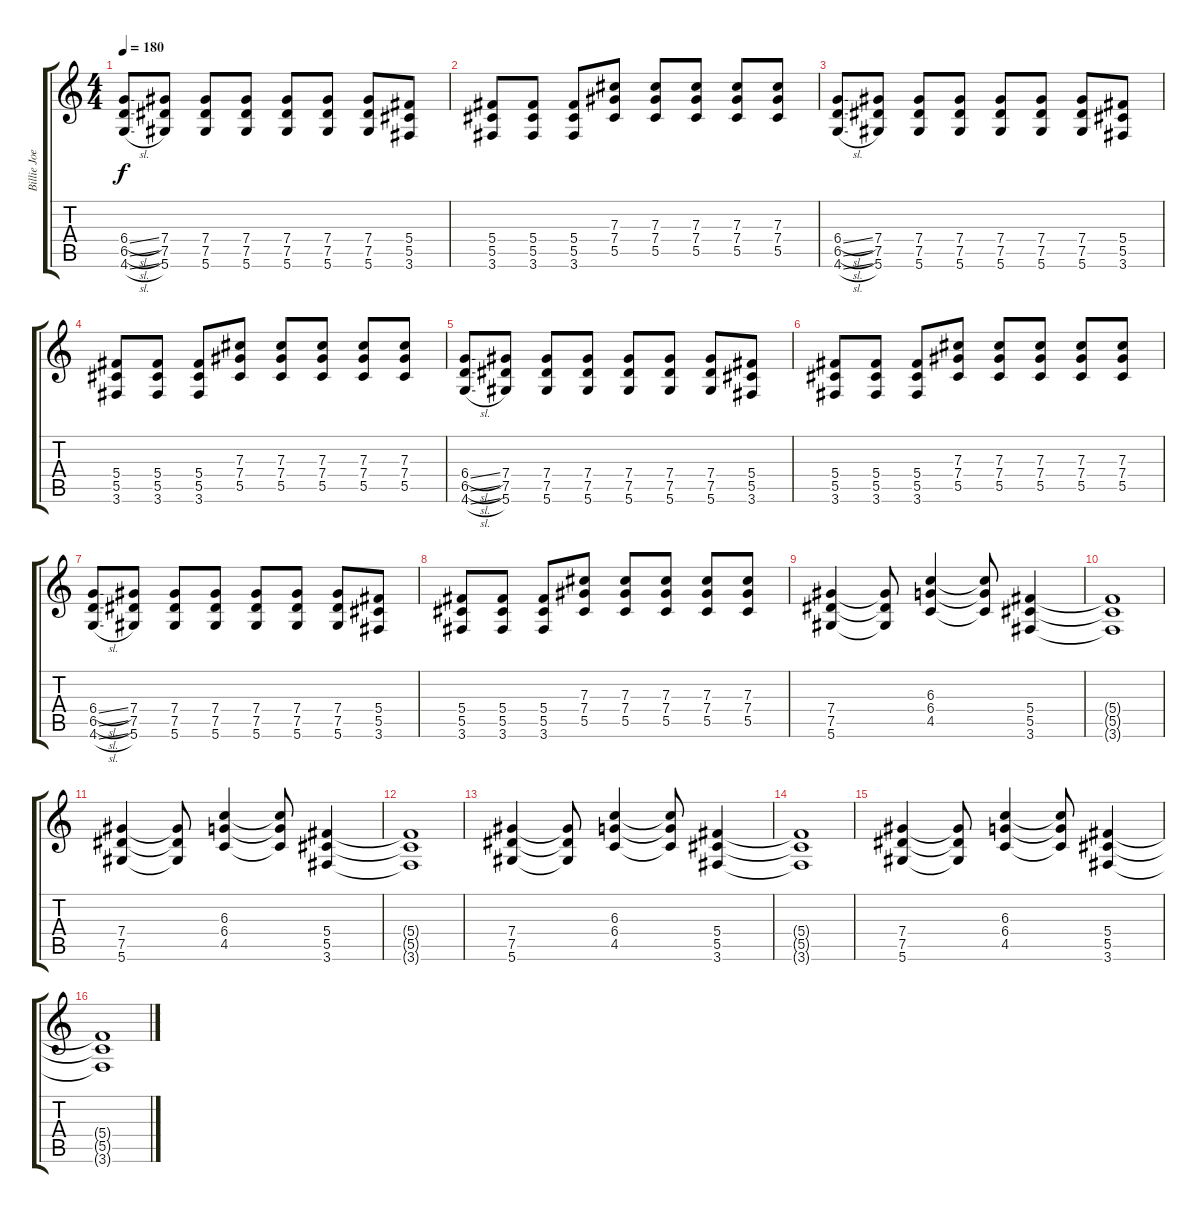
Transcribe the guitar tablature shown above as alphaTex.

\track ("Billie Joe Armsrtong" "Billie Joe") {instrument distortionguitar}
\staff {score tabs}
\tuning (Eb4 Bb3 Gb3 Db3 Ab2 Eb2) {hide}
\ts (4 4)
\tempo 180
\clef g2
\ks c
(6.4{sl} 6.5{sl} 4.6{sl}).8{dy f} (7.4 7.5 5.6).8 (7.4 7.5 5.6).8 (7.4 7.5 5.6).8 (7.4 7.5 5.6).8 (7.4 7.5 5.6).8 (7.4 7.5 5.6).8 (5.4 5.5 3.6).8 |
(5.4 5.5 3.6).8 (5.4 5.5 3.6).8 (5.4 5.5 3.6).8 (7.3 7.4 5.5).8 (7.3 7.4 5.5).8 (7.3 7.4 5.5).8 (7.3 7.4 5.5).8 (7.3 7.4 5.5).8 |
(6.4{sl} 6.5{sl} 4.6{sl}).8 (7.4 7.5 5.6).8 (7.4 7.5 5.6).8 (7.4 7.5 5.6).8 (7.4 7.5 5.6).8 (7.4 7.5 5.6).8 (7.4 7.5 5.6).8 (5.4 5.5 3.6).8 |
(5.4 5.5 3.6).8 (5.4 5.5 3.6).8 (5.4 5.5 3.6).8 (7.3 7.4 5.5).8 (7.3 7.4 5.5).8 (7.3 7.4 5.5).8 (7.3 7.4 5.5).8 (7.3 7.4 5.5).8 |
(6.4{sl} 6.5{sl} 4.6{sl}).8 (7.4 7.5 5.6).8 (7.4 7.5 5.6).8 (7.4 7.5 5.6).8 (7.4 7.5 5.6).8 (7.4 7.5 5.6).8 (7.4 7.5 5.6).8 (5.4 5.5 3.6).8 |
(5.4 5.5 3.6).8 (5.4 5.5 3.6).8 (5.4 5.5 3.6).8 (7.3 7.4 5.5).8 (7.3 7.4 5.5).8 (7.3 7.4 5.5).8 (7.3 7.4 5.5).8 (7.3 7.4 5.5).8 |
(6.4{sl} 6.5{sl} 4.6{sl}).8 (7.4 7.5 5.6).8 (7.4 7.5 5.6).8 (7.4 7.5 5.6).8 (7.4 7.5 5.6).8 (7.4 7.5 5.6).8 (7.4 7.5 5.6).8 (5.4 5.5 3.6).8 |
(5.4 5.5 3.6).8 (5.4 5.5 3.6).8 (5.4 5.5 3.6).8 (7.3 7.4 5.5).8 (7.3 7.4 5.5).8 (7.3 7.4 5.5).8 (7.3 7.4 5.5).8 (7.3 7.4 5.5).8 |
(7.4 7.5 5.6).4 (7.4{t} 7.5{t} 5.6{t}).8 (6.3 6.4 4.5).4 (6.3{t} 6.4{t} 4.5{t}).8 (5.4 5.5 3.6).4 |
(5.4{t} 5.5{t} 3.6{t}).1 |
(7.4 7.5 5.6).4 (7.4{t} 7.5{t} 5.6{t}).8 (6.3 6.4 4.5).4 (6.3{t} 6.4{t} 4.5{t}).8 (5.4 5.5 3.6).4 |
(5.4{t} 5.5{t} 3.6{t}).1 |
(7.4 7.5 5.6).4 (7.4{t} 7.5{t} 5.6{t}).8 (6.3 6.4 4.5).4 (6.3{t} 6.4{t} 4.5{t}).8 (5.4 5.5 3.6).4 |
(5.4{t} 5.5{t} 3.6{t}).1 |
(7.4 7.5 5.6).4 (7.4{t} 7.5{t} 5.6{t}).8 (6.3 6.4 4.5).4 (6.3{t} 6.4{t} 4.5{t}).8 (5.4 5.5 3.6).4 |
(5.4{t} 5.5{t} 3.6{t}).1
